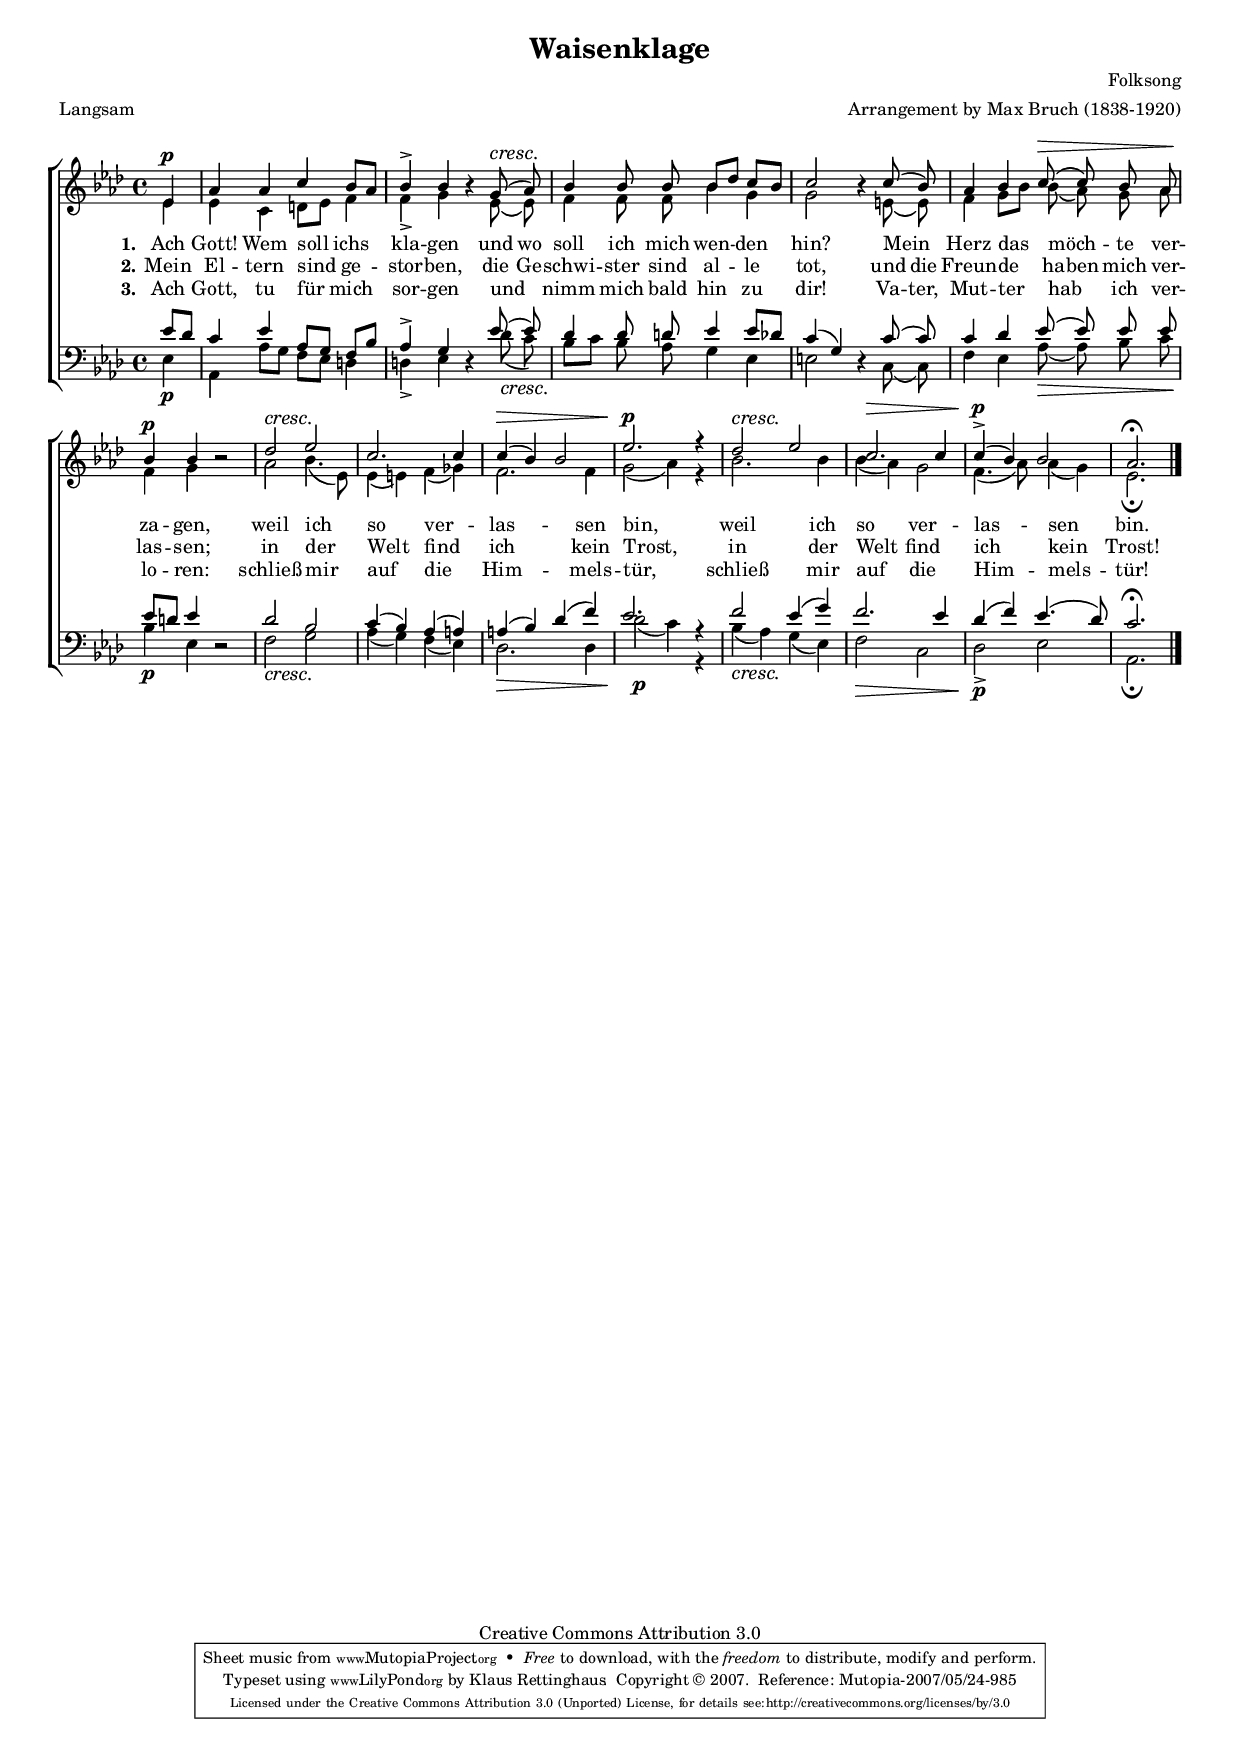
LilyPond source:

#(set-global-staff-size 15.5) 

\version "2.10"

global = { \key as \major \time 4/4 \tempo 4=76 } 

SWaisenklage = \relative as' { 
\partial 4 
ees4\p 
as4 as c bes8[ as] 
\setTextCresc 
bes4-> bes \oneVoice r4 \voiceOne g8(\< as) 
bes4 bes8 bes bes[ des] c[ bes] 
c2 \oneVoice r4 \voiceOne c8( bes) 
as4 bes c8(\> c8) bes as 
bes4\p bes \oneVoice r2 \voiceOne  
\setTextCresc 
des2\< ees2 
c2. c4 
c4(\> bes) bes2 
ees2.\p\! r4 
des2\< ees2 
c2.\> c4 
c4(\p-> bes) bes2 
as2.\fermata 
\bar "|." 
} 

AWaisenklage = \relative as' { 
\partial 4 
ees4 
ees4 c d8[ ees] f4 
f4-> g s ees8\( ees\) 
f4 f8 f bes4 g4 
g2 s4 e8\( e\) 
f4 g8[ bes] bes\( as\) g as 
f4 g s2 
as2 bes4.( ees,8) 
ees4( e) f( ges) 
f2. f4 
g2( as4) r4 
bes2. bes4 
bes4( as) g2 
f4.( as8) as4( g) 
ees2.\fermata 
\bar "|." 
} 

TWaisenklage = \relative as' { 
\partial 4 
es8[ des] 
c4 ees4 as,8[ g] f[ bes] 
as4-> g4 \oneVoice r4 \voiceOne ees'8( ees) 
des4 des8 d8 ees4 ees8[ des8] 
c4( g4) \oneVoice r4 \voiceOne c8( c8) 
c4 des4 ees8( ees8) ees8 ees8 
ees8[ d8] ees4 \oneVoice r2 \voiceOne 
des2 bes2 
c4( bes) as( a) 
a4( bes) des( f) 
ees2. r4 
f2 es4( g4) 
f2. ees4 
des4( f4) ees4.( des8) 
c2.\fermata 
} 

BWaisenklage = \relative as { 
\partial 4 
ees4\p 
as,4 as'8[ g] f[ ees8] d4 
\setTextCresc 
d4-> ees s des'8(\< c) 
bes8[ c] bes as g4 ees4 
e2 s4 c8( c) 
f4 ees4 as8(\> as) bes c 
bes4\p ees,4 s2 
\setTextCresc 
f2\< g2 
as4( g4) f4( ees4) 
des2.\> des4 
des'2(\p c4) r4 
bes4(\< as) g4( ees4) 
f2\> c2 
des2\p-> ees2 
as,2.\fermata 
} 


LWaisenklageA = \lyricmode {
\set stanza = "1." 
Ach Gott! Wem soll ichs kla -- gen 
und wo soll ich mich wen -- den hin? 
Mein _ Herz das möch -- _ te ver -- za -- gen, 
weil ich so ver -- las -- sen bin, 
weil ich so ver -- las -- sen bin. 
} 

LWaisenklageB = \lyricmode {
\set stanza = "2." 
Mein El -- tern sind ge -- stor -- ben, 
die Ge -- schwi -- ster sind al -- le tot, 
und die Freun -- de ha -- ben mich ver -- las -- sen; 
in der Welt find ich kein Trost, 
in der Welt find ich kein Trost! 
} 

LWaisenklageC = \lyricmode {
\set stanza = "3." 
Ach Gott, tu für mich sor -- gen 
und _ nimm mich bald hin zu dir! 
Va -- ter, Mut -- ter hab _ ich ver -- lo -- ren: 
schließ mir auf die Him -- mels -- tür, 
schließ mir auf die Him -- mels -- tür! 
} 

%--------------------

\header {
 kaisernumber = "138"
 comment = ""
 footnote = ""
 
 title = "Waisenklage"
 subtitle = ""
 composer = "Folksong"
 opus = ""
 meter = \markup {Langsam}
 arranger = "Arrangement by Max Bruch (1838-1920)"
 poet = ""
 
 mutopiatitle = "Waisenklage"
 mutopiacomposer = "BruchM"
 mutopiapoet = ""
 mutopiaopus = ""
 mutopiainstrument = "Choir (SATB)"
 date = "1910s"
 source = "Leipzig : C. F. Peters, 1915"
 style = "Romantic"
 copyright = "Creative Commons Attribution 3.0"
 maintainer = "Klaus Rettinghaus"
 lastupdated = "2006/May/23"
 
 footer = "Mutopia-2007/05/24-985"
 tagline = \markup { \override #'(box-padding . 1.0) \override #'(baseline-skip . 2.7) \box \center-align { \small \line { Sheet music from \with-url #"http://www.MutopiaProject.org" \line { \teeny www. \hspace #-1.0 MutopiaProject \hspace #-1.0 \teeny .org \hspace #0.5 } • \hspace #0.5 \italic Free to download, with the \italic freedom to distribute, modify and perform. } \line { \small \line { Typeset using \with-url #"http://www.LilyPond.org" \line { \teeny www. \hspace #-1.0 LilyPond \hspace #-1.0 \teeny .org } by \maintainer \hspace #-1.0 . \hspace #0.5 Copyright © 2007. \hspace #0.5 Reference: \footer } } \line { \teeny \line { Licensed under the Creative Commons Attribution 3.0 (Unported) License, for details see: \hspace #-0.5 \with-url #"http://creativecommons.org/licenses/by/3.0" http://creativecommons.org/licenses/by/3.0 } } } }
}

\score {
{
\context ChoirStaff 
	<< 
	\context Staff = women 
	<< 
	\set Staff.midiInstrument = "voice oohs" 
			\clef "G" 
			\context Voice = Sopran { \voiceOne 
				<< 
				\autoBeamOff 
				\dynamicUp 
				{ \global \SWaisenklage } 
				>> } 
			\context Voice = Alt { \voiceTwo 
 				<< 
				\autoBeamOff 
				\dynamicDown 
				{ \global \AWaisenklage } 
				>> } 
			>> 
	\context Lyrics = verseone 
	\context Lyrics = versetwo 
	\context Lyrics = versethree 
	\context Staff = men 
	<< 
	\set Staff.midiInstrument = "voice oohs" 
			\clef "F" 
			\context Voice = Tenor { \voiceOne 
				<< 
				\autoBeamOff 
				\dynamicUp 
				{ \global \TWaisenklage } 
				>> } 
			\context Voice = Bass { \voiceTwo 
				<< 
				\autoBeamOff 
				\dynamicDown 
				{ \global \BWaisenklage } 
				>> } 
		>> 
	\context Lyrics = verseone \lyricsto Alt \LWaisenklageA 
	\context Lyrics = versetwo \lyricsto Alt \LWaisenklageB 
	\context Lyrics = versethree \lyricsto Alt \LWaisenklageC 
	>> 
}

\layout {
indent = 0.0\cm
\context {\Score 
\remove "Bar_number_engraver"
\override MetronomeMark #'transparent = ##t 
\override DynamicTextSpanner #'dash-period = #-1.0 
}
\context {\Staff 
\override VerticalAxisGroup #'minimum-Y-extent = #'(-1 . 1) 
}
}

\midi {
}

}
